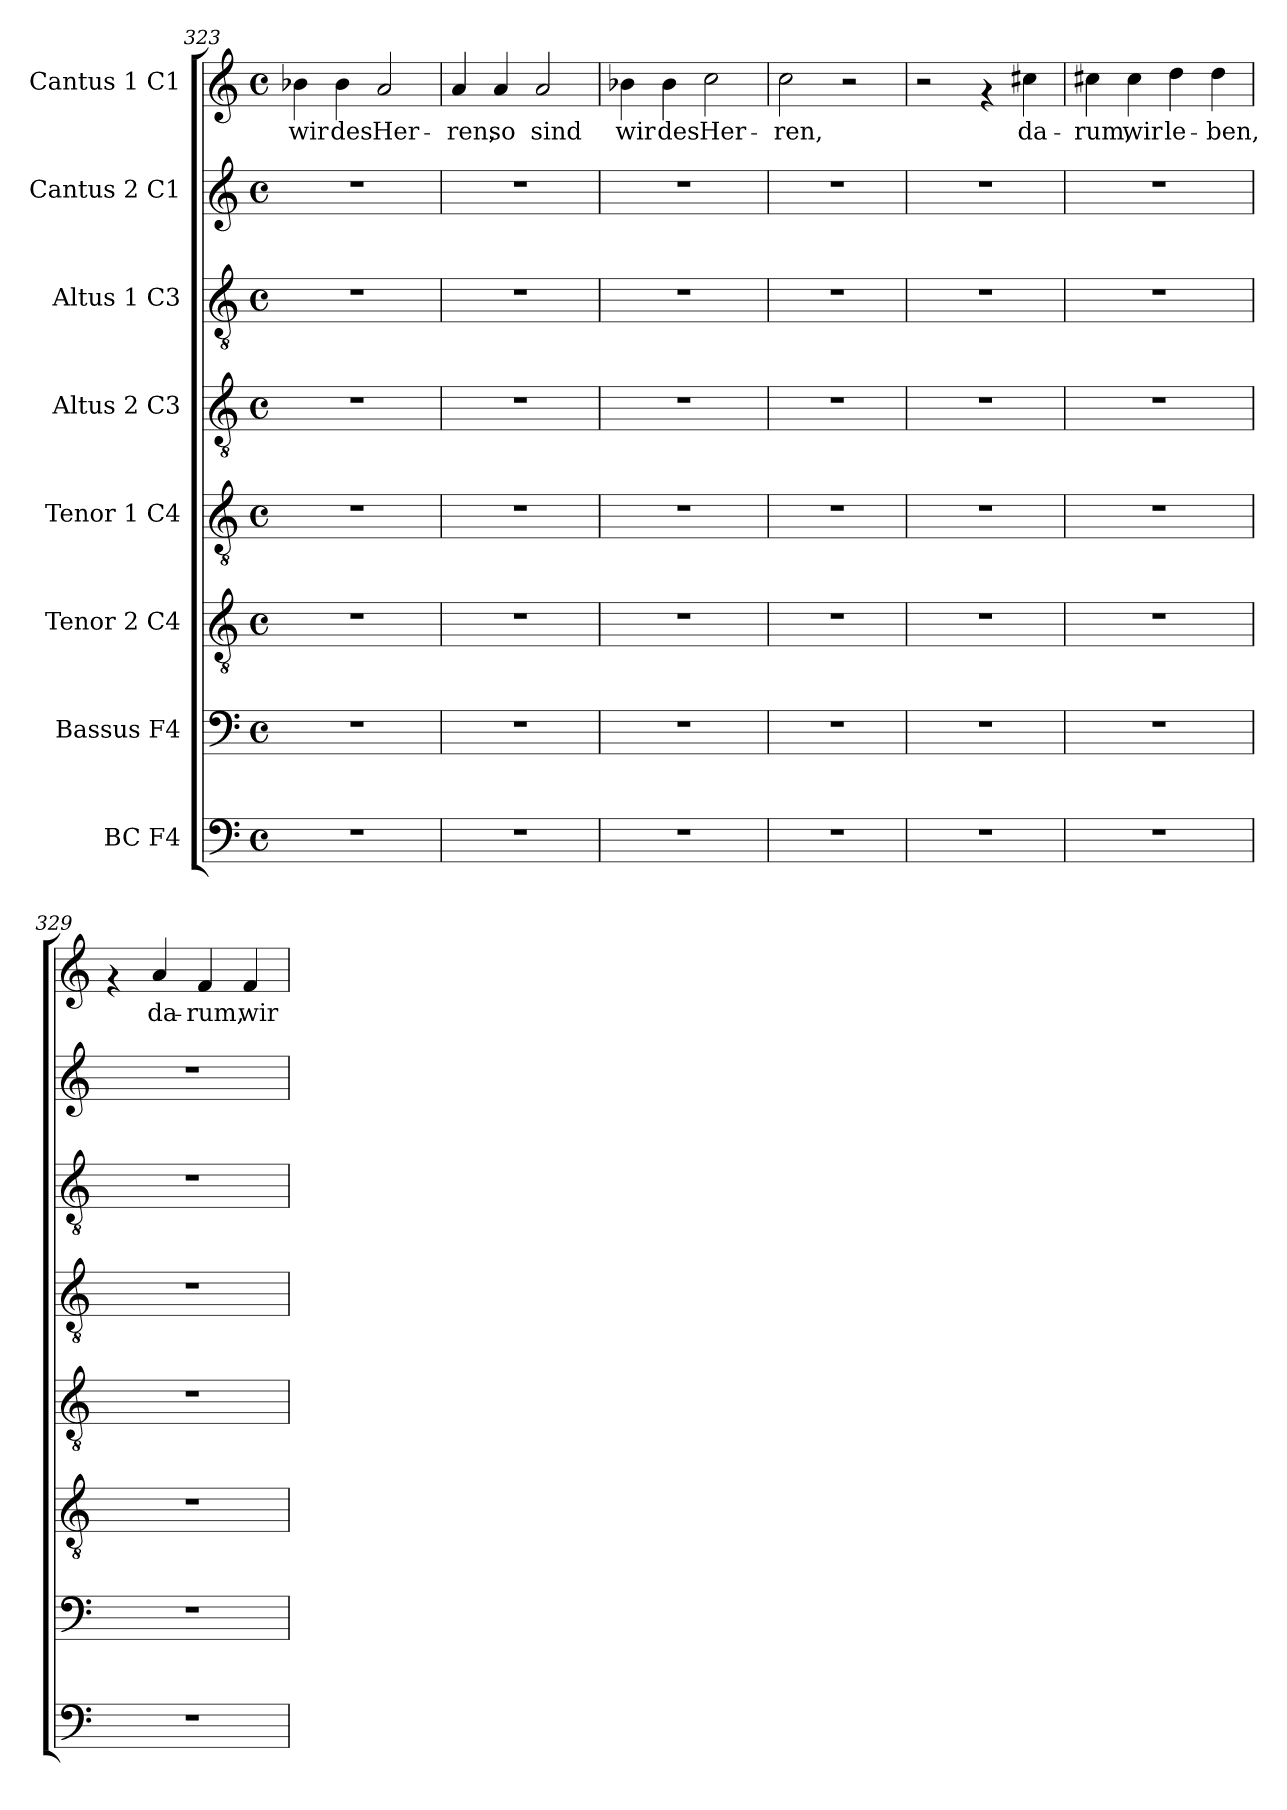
**kern	**kern	**kern	**kern	**kern	**kern	**kern	**kern	**text
*part8	*part7	*part6	*part5	*part4	*part3	*part2	*part1	*part1
*staff8	*staff7	*staff6	*staff5	*staff4	*staff3	*staff2	*staff1	*staff1
*I"BC  F4	*I"Bassus  F4	*I"Tenor 2  C4	*I"Tenor 1  C4	*I"Altus 2  C3	*I"Altus 1  C3	*I"Cantus 2  C1	*I"Cantus 1  C1	*
*clefF4	*clefF4	*clefGv2	*clefGv2	*clefGv2	*clefGv2	*clefG2	*clefG2	*
*k[]	*k[]	*k[]	*k[]	*k[]	*k[]	*k[]	*k[]	*
*C:	*C:	*C:	*C:	*C:	*C:	*C:	*C:	*
*M4/4	*M4/4	*M4/4	*M4/4	*M4/4	*M4/4	*M4/4	*M4/4	*
*met(c)	*met(c)	*met(c)	*met(c)	*met(c)	*met(c)	*met(c)	*met(c)	*
=323	=323	=323	=323	=323	=323	=323	=323	=323
!	!	!	!	!	!	!	!	!LO:LY:b:cj
1r	1r	1r	1r	1r	1r	1r	4b-X\	wir
!	!	!	!	!	!	!	!	!LO:LY:b:cj
.	.	.	.	.	.	.	4b-\	des
!	!	!	!	!	!	!	!	!LO:LY:b:cj
.	.	.	.	.	.	.	2a/	Her-
=324	=324	=324	=324	=324	=324	=324	=324	=324
!	!	!	!	!	!	!	!	!LO:LY:b:cj
1r	1r	1r	1r	1r	1r	1r	4a/	-ren,
!	!	!	!	!	!	!	!	!LO:LY:b:cj
.	.	.	.	.	.	.	4a/	so
!	!	!	!	!	!	!	!	!LO:LY:b:cj
.	.	.	.	.	.	.	2a/	sind
=325	=325	=325	=325	=325	=325	=325	=325	=325
!	!	!	!	!	!	!	!	!LO:LY:b:cj
1r	1r	1r	1r	1r	1r	1r	4b-X\	wir
!	!	!	!	!	!	!	!	!LO:LY:b:cj
.	.	.	.	.	.	.	4b-\	des
!	!	!	!	!	!	!	!	!LO:LY:b:cj
.	.	.	.	.	.	.	2cc\	Her-
=326	=326	=326	=326	=326	=326	=326	=326	=326
!	!	!	!	!	!	!	!	!LO:LY:b:cj
1r	1r	1r	1r	1r	1r	1r	2cc\	-ren,
.	.	.	.	.	.	.	2r	.
=327	=327	=327	=327	=327	=327	=327	=327	=327
1r	1r	1r	1r	1r	1r	1r	2r	.
.	.	.	.	.	.	.	4rf	.
!	!	!	!	!	!	!	!	!LO:LY:b:cj
.	.	.	.	.	.	.	4cc#X\	da-
!!LO:LB:g=z
=328	=328	=328	=328	=328	=328	=328	=328	=328
!	!	!	!	!	!	!	!	!LO:LY:b:cj
1r	1r	1r	1r	1r	1r	1r	4cc#X\	-rum,
!	!	!	!	!	!	!	!	!LO:LY:b:cj
.	.	.	.	.	.	.	4cc#\	wir
!	!	!	!	!	!	!	!	!LO:LY:b:cj
.	.	.	.	.	.	.	4dd\	le-
!	!	!	!	!	!	!	!	!LO:LY:b:cj
.	.	.	.	.	.	.	4dd\	-ben,
=329	=329	=329	=329	=329	=329	=329	=329	=329
1r	1r	1r	1r	1r	1r	1r	4rf	.
!	!	!	!	!	!	!	!	!LO:LY:b:cj
.	.	.	.	.	.	.	4a/	da-
!	!	!	!	!	!	!	!	!LO:LY:b:cj
.	.	.	.	.	.	.	4f/	-rum,
!	!	!	!	!	!	!	!	!LO:LY:b:cj
.	.	.	.	.	.	.	4f/	wir
=	=	=	=	=	=	=	=	=
*-	*-	*-	*-	*-	*-	*-	*-	*-
